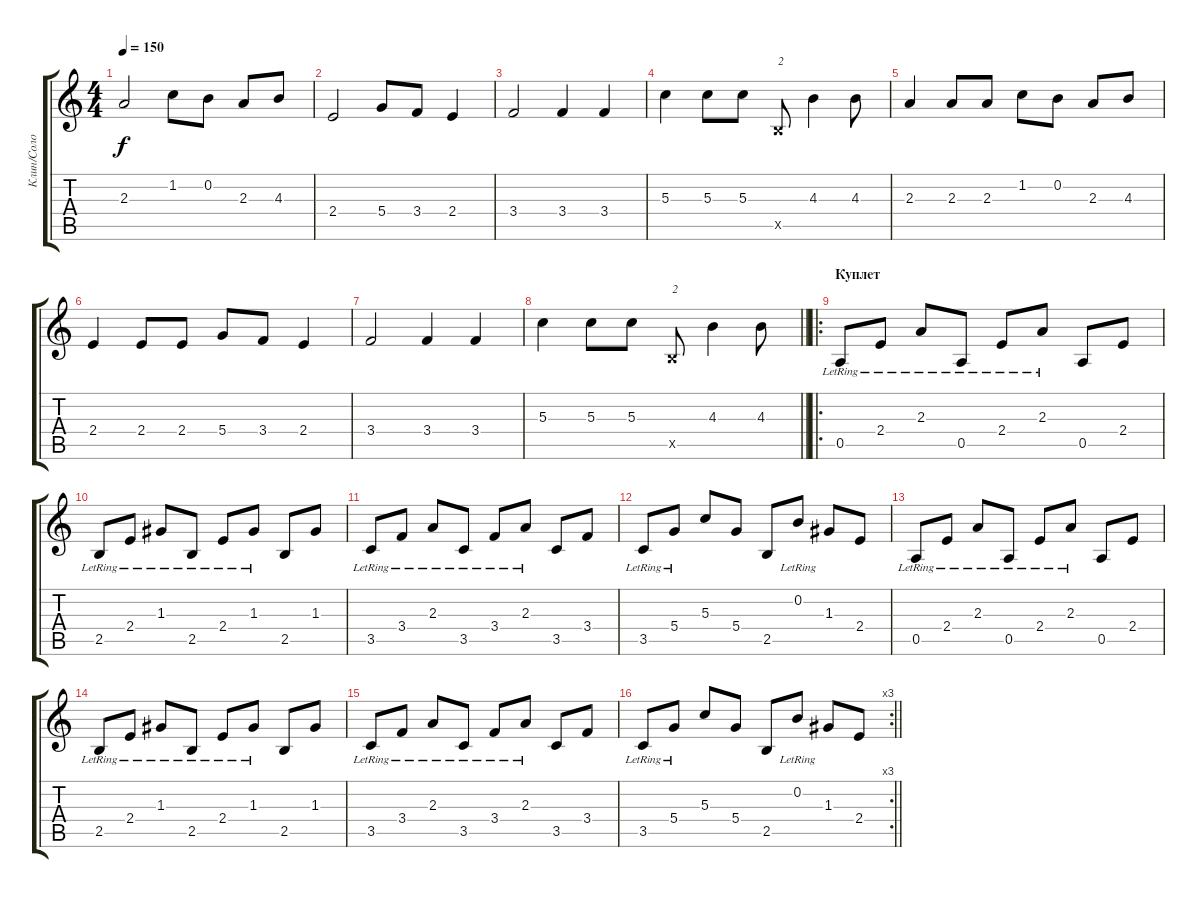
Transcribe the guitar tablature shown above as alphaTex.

\track ("Клин/Соло" "Клин/Соло") {instrument acousticguitarsteel}
\staff {score tabs}
\tuning (E4 B3 G3 D3 A2 E2) {hide}
\ts (4 4)
\tempo 150
\clef g2
\ks c
2.3.2{dy f} 1.2.8 0.2.8 2.3.8 4.3.8 |
2.4.2 5.4.8 3.4.8 2.4.4 |
3.4.2 3.4.4 3.4.4 |
5.3.4 5.3.8 5.3.8 2.5{x}.8{txt "2"} 4.3.4 4.3.8 |
2.3.4 2.3.8 2.3.8 1.2.8 0.2.8 2.3.8 4.3.8 |
2.4.4 2.4.8 2.4.8 5.4.8 3.4.8 2.4.4 |
3.4.2 3.4.4 3.4.4 |
\barLineRight lightlight
5.3.4 5.3.8 5.3.8 2.5{x}.8{txt "2"} 4.3.4 4.3.8 |
\ro
\section ("" "Куплет")
0.5{lr}.8{instrument acousticguitarsteel} 2.4{lr}.8 2.3{lr}.8 0.5{lr}.8 2.4{lr}.8 2.3{lr}.8 0.5.8 2.4.8 |
2.5{lr}.8 2.4{lr}.8 1.3{lr}.8 2.5{lr}.8 2.4{lr}.8 1.3{lr}.8 2.5.8 1.3.8 |
3.5{lr}.8 3.4{lr}.8 2.3{lr}.8 3.5{lr}.8 3.4{lr}.8 2.3{lr}.8 3.5.8 3.4.8 |
3.5{lr}.8 5.4{lr}.8 5.3.8 5.4.8 2.5.8 0.2{lr}.8 1.3.8 2.4.8 |
0.5{lr}.8 2.4{lr}.8 2.3{lr}.8 0.5{lr}.8 2.4{lr}.8 2.3{lr}.8 0.5.8 2.4.8 |
2.5{lr}.8 2.4{lr}.8 1.3{lr}.8 2.5{lr}.8 2.4{lr}.8 1.3{lr}.8 2.5.8 1.3.8 |
3.5{lr}.8 3.4{lr}.8 2.3{lr}.8 3.5{lr}.8 3.4{lr}.8 2.3{lr}.8 3.5.8 3.4.8 |
\rc 3
\barLineRight lightlight
3.5{lr}.8 5.4{lr}.8 5.3.8 5.4.8 2.5.8 0.2{lr}.8 1.3.8 2.4.8
